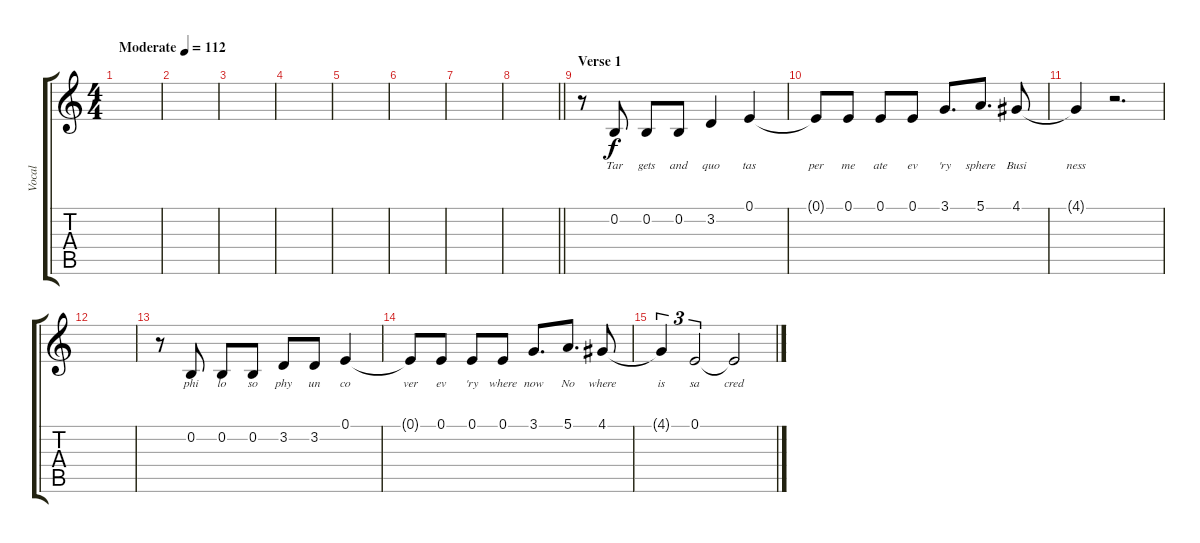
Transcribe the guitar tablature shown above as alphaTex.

\track ("Vocal" "Vocal") {instrument acousticgrandpiano}
\staff {score tabs}
\tuning (E4 B3 G3 D3 A2 E2) {hide}
\ts (4 4)
\tempo (112 "Moderate")
\clef g2
\ks c
|
|
|
|
|
|
|
\barLineRight lightlight
|
\section ("" "Verse 1")
r.8 0.2.8{lyrics (0 "Tar") lyrics (1 "") lyrics (2 "") lyrics (3 "") lyrics (4 "")} 0.2.8{lyrics (0 "gets") lyrics (1 "") lyrics (2 "") lyrics (3 "") lyrics (4 "")} 0.2.8{lyrics (0 "and") lyrics (1 "") lyrics (2 "") lyrics (3 "") lyrics (4 "")} 3.2.4{lyrics (0 "quo") lyrics (1 "") lyrics (2 "") lyrics (3 "") lyrics (4 "")} 0.1.4{lyrics (0 "tas") lyrics (1 "") lyrics (2 "") lyrics (3 "") lyrics (4 "")} |
0.1{t}.8{lyrics (0 "per") lyrics (1 "") lyrics (2 "") lyrics (3 "") lyrics (4 "")} 0.1.8{lyrics (0 "me") lyrics (1 "") lyrics (2 "") lyrics (3 "") lyrics (4 "")} 0.1.8{lyrics (0 "ate") lyrics (1 "") lyrics (2 "") lyrics (3 "") lyrics (4 "")} 0.1.8{lyrics (0 "ev") lyrics (1 "") lyrics (2 "") lyrics (3 "") lyrics (4 "")} 3.1.8{d lyrics (0 "'ry") lyrics (1 "") lyrics (2 "") lyrics (3 "") lyrics (4 "")} 5.1.8{d lyrics (0 "sphere") lyrics (1 "") lyrics (2 "") lyrics (3 "") lyrics (4 "")} 4.1.8{lyrics (0 "Busi") lyrics (1 "") lyrics (2 "") lyrics (3 "") lyrics (4 "")} |
4.1{t}.4{lyrics (0 "ness") lyrics (1 "") lyrics (2 "") lyrics (3 "") lyrics (4 "")} r.2{d} |
|
r.8 0.2.8{lyrics (0 "phi") lyrics (1 "") lyrics (2 "") lyrics (3 "") lyrics (4 "")} 0.2.8{lyrics (0 "lo") lyrics (1 "") lyrics (2 "") lyrics (3 "") lyrics (4 "")} 0.2.8{lyrics (0 "so") lyrics (1 "") lyrics (2 "") lyrics (3 "") lyrics (4 "")} 3.2.8{lyrics (0 "phy") lyrics (1 "") lyrics (2 "") lyrics (3 "") lyrics (4 "")} 3.2.8{lyrics (0 "un") lyrics (1 "") lyrics (2 "") lyrics (3 "") lyrics (4 "")} 0.1.4{lyrics (0 "co") lyrics (1 "") lyrics (2 "") lyrics (3 "") lyrics (4 "")} |
0.1{t}.8{lyrics (0 "ver") lyrics (1 "") lyrics (2 "") lyrics (3 "") lyrics (4 "")} 0.1.8{lyrics (0 "ev") lyrics (1 "") lyrics (2 "") lyrics (3 "") lyrics (4 "")} 0.1.8{lyrics (0 "'ry") lyrics (1 "") lyrics (2 "") lyrics (3 "") lyrics (4 "")} 0.1.8{lyrics (0 "where") lyrics (1 "") lyrics (2 "") lyrics (3 "") lyrics (4 "")} 3.1.8{d lyrics (0 "now") lyrics (1 "") lyrics (2 "") lyrics (3 "") lyrics (4 "")} 5.1.8{d lyrics (0 "No") lyrics (1 "") lyrics (2 "") lyrics (3 "") lyrics (4 "")} 4.1.8{lyrics (0 "where") lyrics (1 "") lyrics (2 "") lyrics (3 "") lyrics (4 "")} |
4.1{t}.4{tu (3 2) lyrics (0 "is") lyrics (1 "") lyrics (2 "") lyrics (3 "") lyrics (4 "")} 0.1.2{tu (3 2) lyrics (0 "sa") lyrics (1 "") lyrics (2 "") lyrics (3 "") lyrics (4 "")} 0.1{t}.2{lyrics (0 "cred") lyrics (1 "") lyrics (2 "") lyrics (3 "") lyrics (4 "")}
